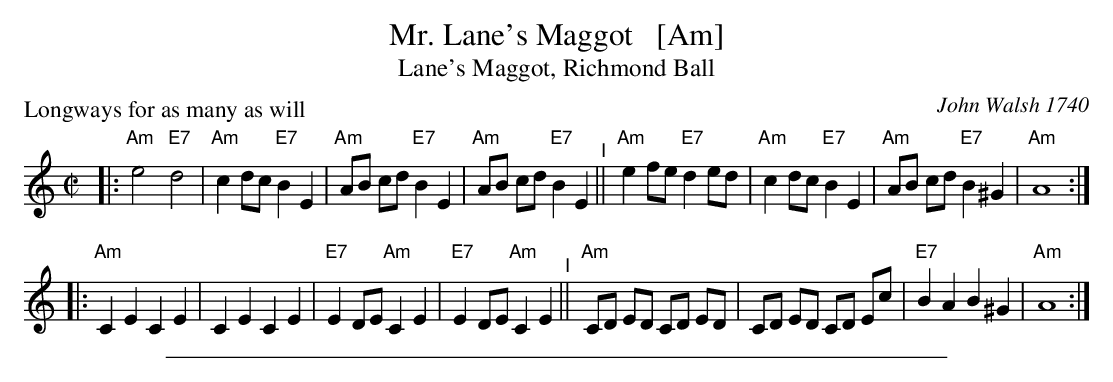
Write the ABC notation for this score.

X:1
T: Mr. Lane's Maggot   [Am]
T: Lane's Maggot, Richmond Ball
O: John Walsh 1740
P: Longways for as many as will
M: C|
L: 1/8
K: Am
|:\
"Am"e4 "E7"d4 | "Am"c2 dc "E7"B2 E2 | "Am"AB cd "E7"B2 E2 | "Am"AB cd "E7"B2 E2 "^I"||\
"Am"e2 fe "E7"d2 ed | "Am"c2 dc "E7"B2 E2 | "Am"AB cd "E7"B2 ^G2 | "Am"A8 :|
|:\
"Am"C2 E2 C2 E2 | C2 E2 C2 E2 | "E7"E2 DE "Am"C2 E2 | "E7"E2 DE "Am"C2 E2 "^I"||\
"Am"CD ED CD ED | CD ED CD Ec | "E7"B2 A2 B2 ^G2 | "Am"A8 :|
